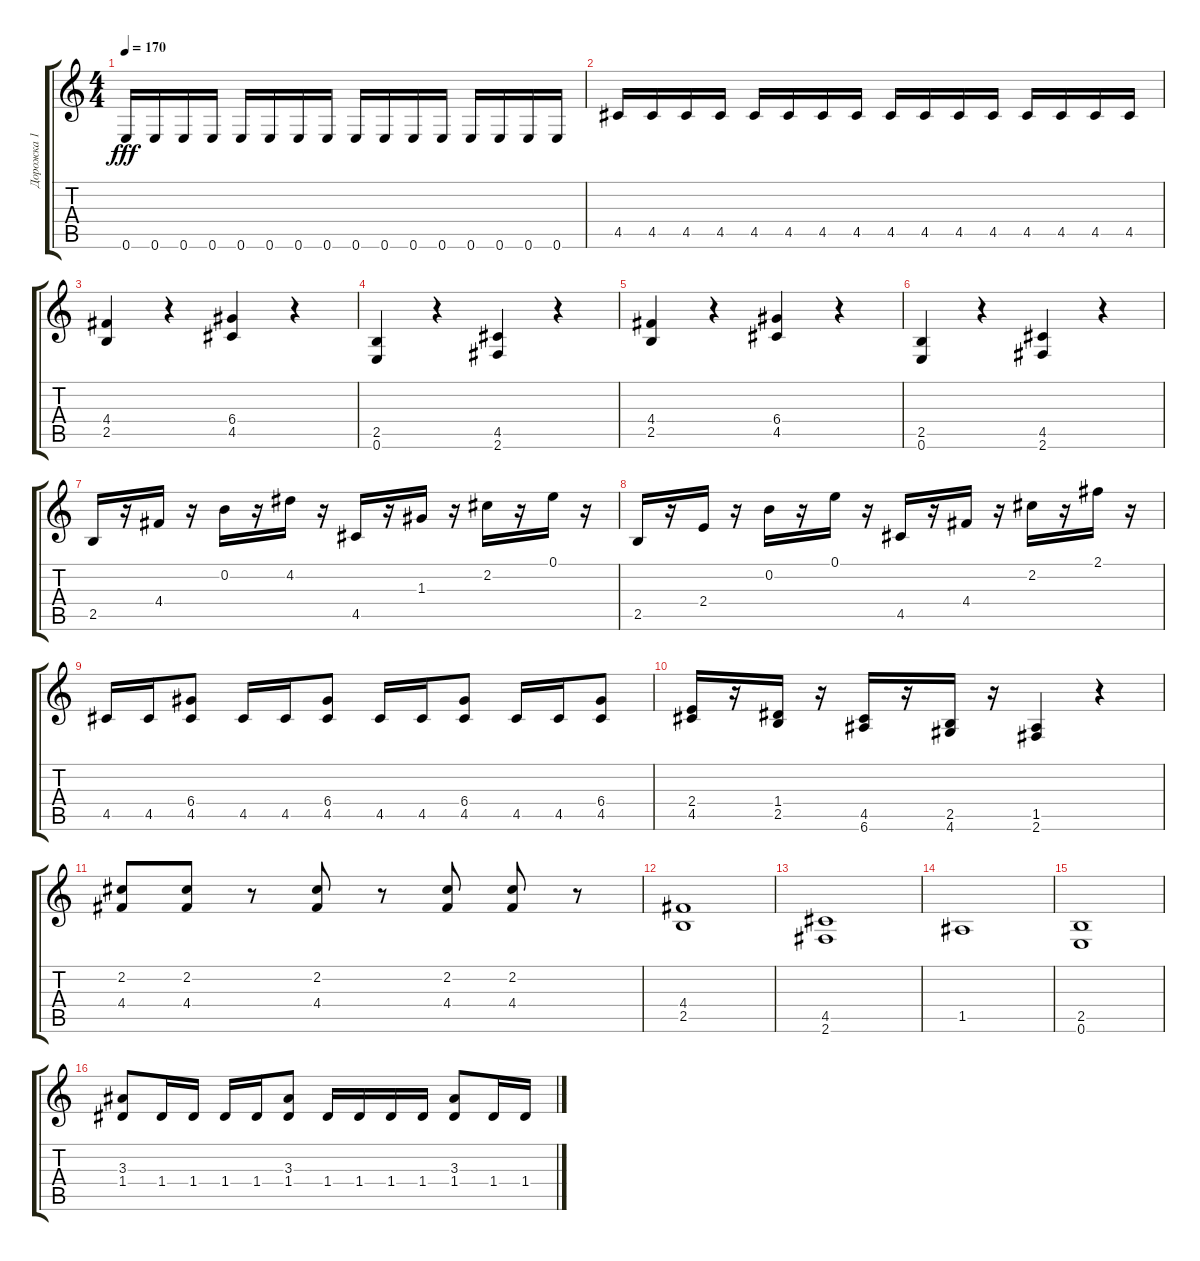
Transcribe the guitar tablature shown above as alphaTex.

\track ("Дорожка 1" "Дорожка 1") {instrument distortionguitar}
\staff {score tabs}
\tuning (E4 B3 G3 D3 A2 E2) {hide}
\ts (4 4)
\tempo 170
\clef g2
\ks c
0.6.16{dy fff} 0.6.16 0.6.16 0.6.16 0.6.16 0.6.16 0.6.16 0.6.16 0.6.16 0.6.16 0.6.16 0.6.16 0.6.16 0.6.16 0.6.16 0.6.16 |
4.5.16 4.5.16 4.5.16 4.5.16 4.5.16 4.5.16 4.5.16 4.5.16 4.5.16 4.5.16 4.5.16 4.5.16 4.5.16 4.5.16 4.5.16 4.5.16 |
(4.4 2.5).4 r.4 (6.4 4.5).4 r.4 |
(2.5 0.6).4 r.4 (4.5 2.6).4 r.4 |
(4.4 2.5).4 r.4 (6.4 4.5).4 r.4 |
(2.5 0.6).4 r.4 (4.5 2.6).4 r.4 |
2.5.16 r.16 4.4.16 r.16 0.2.16 r.16 4.2.16 r.16 4.5.16 r.16 1.3.16 r.16 2.2.16 r.16 0.1.16 r.16 |
2.5.16 r.16 2.4.16 r.16 0.2.16 r.16 0.1.16 r.16 4.5.16 r.16 4.4.16 r.16 2.2.16 r.16 2.1.16 r.16 |
4.5.16 4.5.16 (6.4 4.5).8 4.5.16 4.5.16 (6.4 4.5).8 4.5.16 4.5.16 (6.4 4.5).8 4.5.16 4.5.16 (6.4 4.5).8 |
(2.4 4.5).16 r.16 (1.4 2.5).16 r.16 (4.5 6.6).16 r.16 (2.5 4.6).16 r.16 (1.5 2.6).4 r.4 |
(2.2 4.4).8 (2.2 4.4).8 r.8 (2.2 4.4).8 r.8 (2.2 4.4).8 (2.2 4.4).8 r.8 |
(4.4 2.5).1 |
(4.5 2.6).1 |
1.5.1 |
(2.5 0.6).1 |
(3.3 1.4).8 1.4.16 1.4.16 1.4.16 1.4.16 (3.3 1.4).8 1.4.16 1.4.16 1.4.16 1.4.16 (3.3 1.4).8 1.4.16 1.4.16
